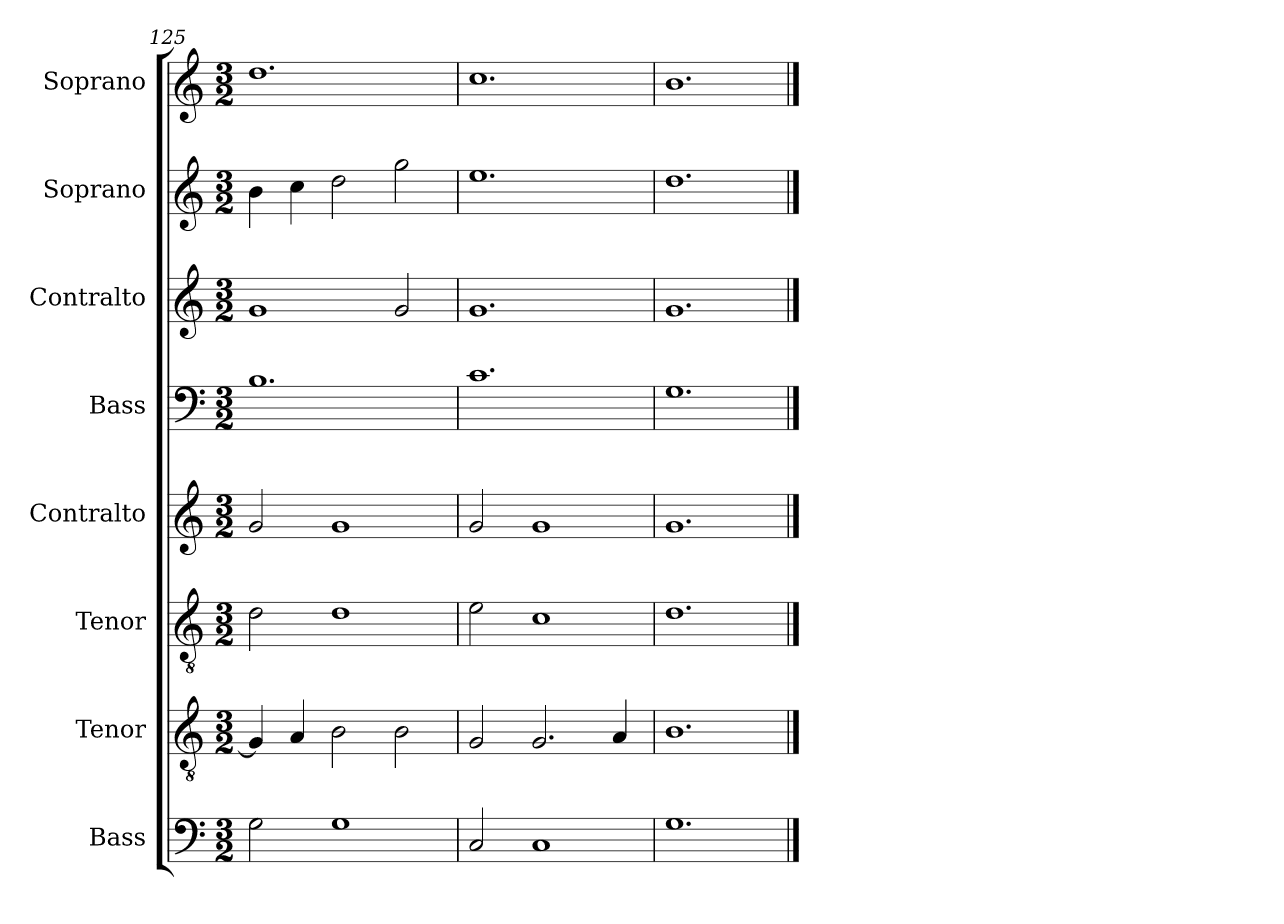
**kern	**kern	**kern	**kern	**kern	**kern	**kern	**kern
*part8	*part7	*part6	*part5	*part4	*part3	*part2	*part1
*staff8	*staff7	*staff6	*staff5	*staff4	*staff3	*staff2	*staff1
*I"Bass	*I"Tenor	*I"Tenor	*I"Contralto	*I"Bass	*I"Contralto	*I"Soprano	*I"Soprano
*I'B	*I'T	*I'T	*	*I'B	*	*I'S	*I'S
*clefF4	*clefGv2	*clefGv2	*clefG2	*clefF4	*clefG2	*clefG2	*clefG2
*k[]	*k[]	*k[]	*k[]	*k[]	*k[]	*k[]	*k[]
*G:mix	*G:mix	*G:mix	*G:mix	*G:mix	*G:mix	*G:mix	*G:mix
*M3/2	*M3/2	*M3/2	*M3/2	*M3/2	*M3/2	*M3/2	*M3/2
=125	=125	=125	=125	=125	=125	=125	=125
2G	4G]	2d	2g	1.B	1g	4b	1.dd
.	4A	.	.	.	.	4cc	.
1G	2B	1d	1g	.	.	2dd	.
.	2B	.	.	.	2g	2gg	.
=126	=126	=126	=126	=126	=126	=126	=126
2C	2G	2e	2g	1.c	1.g	1.ee	1.cc
1C	2.G	1c	1g	.	.	.	.
.	4A	.	.	.	.	.	.
=127	=127	=127	=127	=127	=127	=127	=127
1.G	1.B	1.d	1.g	1.G	1.g	1.dd	1.b
==	==	==	==	==	==	==	==
*-	*-	*-	*-	*-	*-	*-	*-
